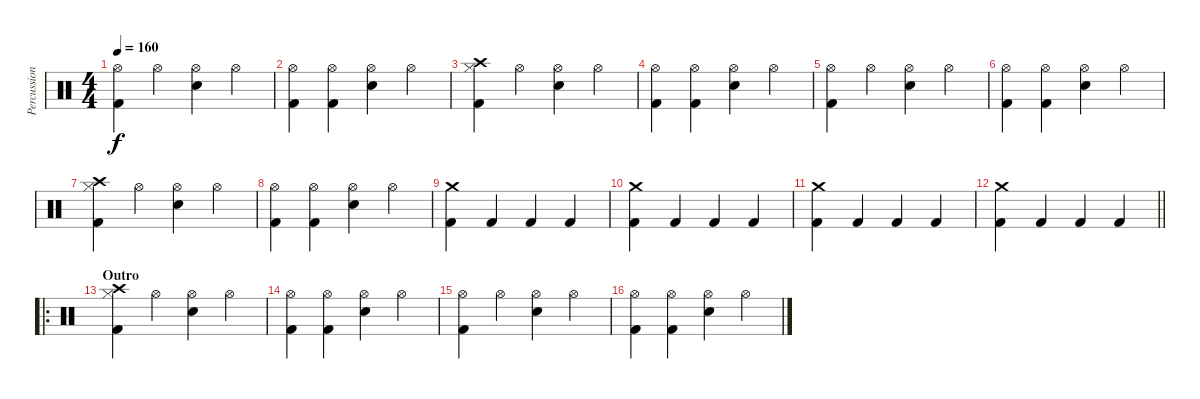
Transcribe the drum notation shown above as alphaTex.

\track ("Percussion" "Percussion") {instrument percussion}
\staff {score}
\articulation defaults
\ts (4 4)
\tempo 160
\clef neutral
\ks c
("Hi-Hat (open)" "Kick (hit) 2").4{dy f} "Hi-Hat (open)".4 ("Hi-Hat (open)" "Snare (hit) 2").4 "Hi-Hat (open)".4 |
("Hi-Hat (open)" "Kick (hit) 2").4 ("Hi-Hat (open)" "Kick (hit) 2").4 ("Hi-Hat (open)" "Snare (hit) 2").4 "Hi-Hat (open)".4 |
("Hi-Hat (closed)" "Crash high (hit)" "Kick (hit) 2").4 "Hi-Hat (open)".4 ("Hi-Hat (open)" "Snare (hit) 2").4 "Hi-Hat (open)".4 |
("Hi-Hat (open)" "Kick (hit) 2").4 ("Hi-Hat (open)" "Kick (hit) 2").4 ("Hi-Hat (open)" "Snare (hit) 2").4 "Hi-Hat (open)".4 |
("Hi-Hat (open)" "Kick (hit) 2").4 "Hi-Hat (open)".4 ("Hi-Hat (open)" "Snare (hit) 2").4 "Hi-Hat (open)".4 |
("Hi-Hat (open)" "Kick (hit) 2").4 ("Hi-Hat (open)" "Kick (hit) 2").4 ("Hi-Hat (open)" "Snare (hit) 2").4 "Hi-Hat (open)".4 |
("Hi-Hat (closed)" "Crash high (hit)" "Kick (hit) 2").4 "Hi-Hat (open)".4 ("Hi-Hat (open)" "Snare (hit) 2").4 "Hi-Hat (open)".4 |
("Hi-Hat (open)" "Kick (hit) 2").4 ("Hi-Hat (open)" "Kick (hit) 2").4 ("Hi-Hat (open)" "Snare (hit) 2").4 "Hi-Hat (open)".4 |
("Crash medium (hit)" "Kick (hit) 2").4 "Kick (hit) 2".4 "Kick (hit) 2".4 "Kick (hit) 2".4 |
("Crash medium (hit)" "Kick (hit) 2").4 "Kick (hit) 2".4 "Kick (hit) 2".4 "Kick (hit) 2".4 |
("Crash medium (hit)" "Kick (hit) 2").4 "Kick (hit) 2".4 "Kick (hit) 2".4 "Kick (hit) 2".4 |
\barLineRight lightlight
("Crash medium (hit)" "Kick (hit) 2").4 "Kick (hit) 2".4 "Kick (hit) 2".4 "Kick (hit) 2".4 |
\ro
\section ("" "Outro")
("Hi-Hat (closed)" "Crash high (hit)" "Kick (hit) 2").4 "Hi-Hat (open)".4 ("Hi-Hat (open)" "Snare (hit) 2").4 "Hi-Hat (open)".4 |
("Hi-Hat (open)" "Kick (hit) 2").4 ("Hi-Hat (open)" "Kick (hit) 2").4 ("Hi-Hat (open)" "Snare (hit) 2").4 "Hi-Hat (open)".4 |
("Hi-Hat (open)" "Kick (hit) 2").4 "Hi-Hat (open)".4 ("Hi-Hat (open)" "Snare (hit) 2").4 "Hi-Hat (open)".4 |
("Hi-Hat (open)" "Kick (hit) 2").4 ("Hi-Hat (open)" "Kick (hit) 2").4 ("Hi-Hat (open)" "Snare (hit) 2").4 "Hi-Hat (open)".4
